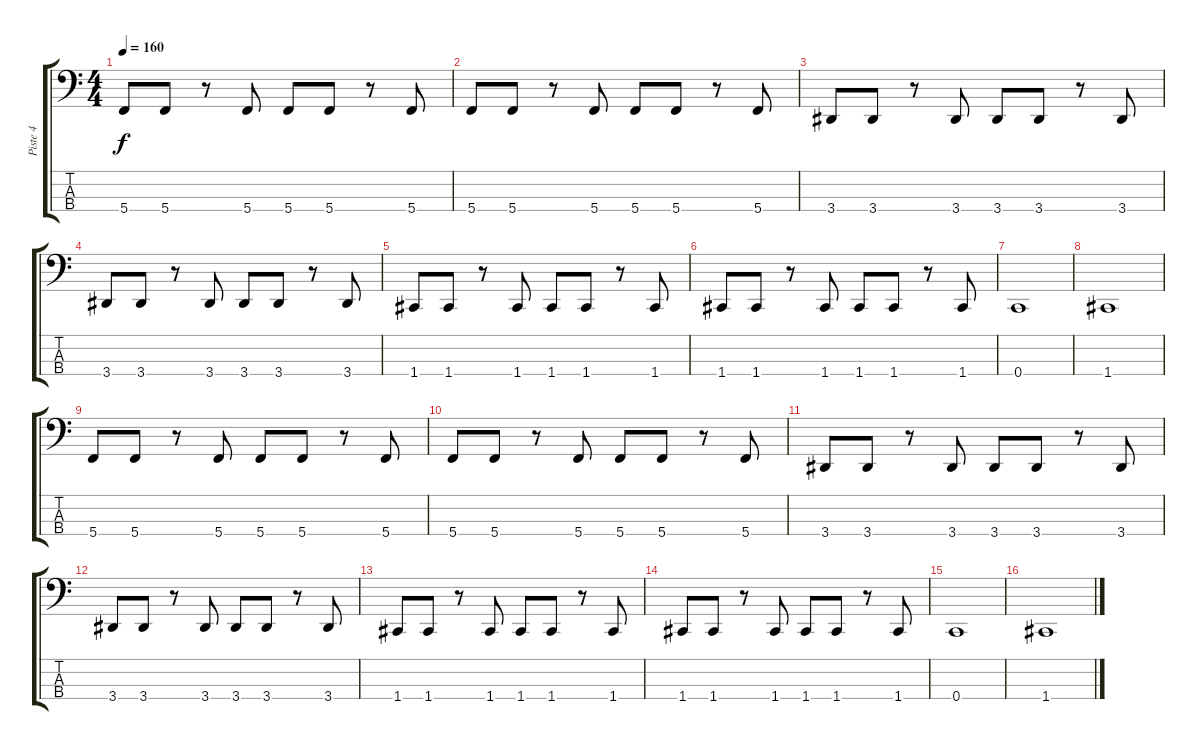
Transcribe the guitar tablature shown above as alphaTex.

\track ("Piste 4" "Piste 4") {instrument electricbassfinger}
\staff {score tabs}
\tuning (F2 C2 G1 C1) {hide}
\ts (4 4)
\tempo 160
\clef f4
\ks c
5.4.8{dy f} 5.4.8 r.8 5.4.8 5.4.8 5.4.8 r.8 5.4.8 |
5.4.8 5.4.8 r.8 5.4.8 5.4.8 5.4.8 r.8 5.4.8 |
3.4.8 3.4.8 r.8 3.4.8 3.4.8 3.4.8 r.8 3.4.8 |
3.4.8 3.4.8 r.8 3.4.8 3.4.8 3.4.8 r.8 3.4.8 |
1.4.8 1.4.8 r.8 1.4.8 1.4.8 1.4.8 r.8 1.4.8 |
1.4.8 1.4.8 r.8 1.4.8 1.4.8 1.4.8 r.8 1.4.8 |
0.4.1 |
1.4.1 |
5.4.8 5.4.8 r.8 5.4.8 5.4.8 5.4.8 r.8 5.4.8 |
5.4.8 5.4.8 r.8 5.4.8 5.4.8 5.4.8 r.8 5.4.8 |
3.4.8 3.4.8 r.8 3.4.8 3.4.8 3.4.8 r.8 3.4.8 |
3.4.8 3.4.8 r.8 3.4.8 3.4.8 3.4.8 r.8 3.4.8 |
1.4.8 1.4.8 r.8 1.4.8 1.4.8 1.4.8 r.8 1.4.8 |
1.4.8 1.4.8 r.8 1.4.8 1.4.8 1.4.8 r.8 1.4.8 |
0.4.1 |
1.4.1
